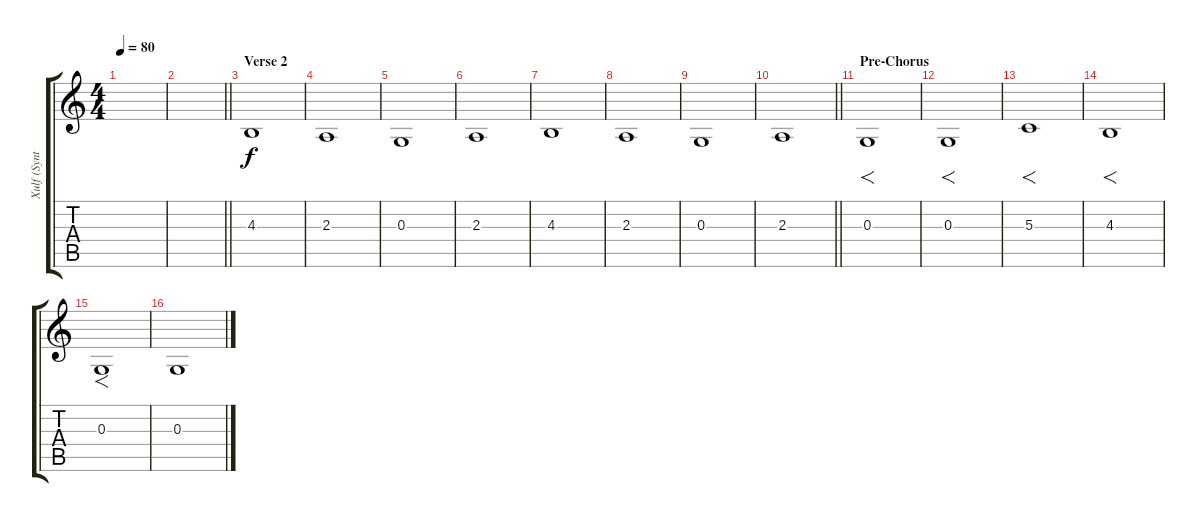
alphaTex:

\track ("Xulf (Synth)" "Xulf (Synt") {instrument tremolostrings}
\staff {score tabs}
\tuning (D4 A3 G3 D3 A2 D2) {hide}
\ts (4 4)
\tempo 80
\clef g2
\ks c
|
\barLineRight lightlight
|
\section ("" "Verse 2")
4.3.1 |
2.3.1 |
0.3.1 |
2.3.1 |
4.3.1 |
2.3.1 |
0.3.1 |
\barLineRight lightlight
2.3.1 |
\section ("" "Pre-Chorus")
0.3.1{f} |
0.3.1{f} |
5.3.1{f} |
4.3.1{f} |
0.3.1{f} |
0.3.1
